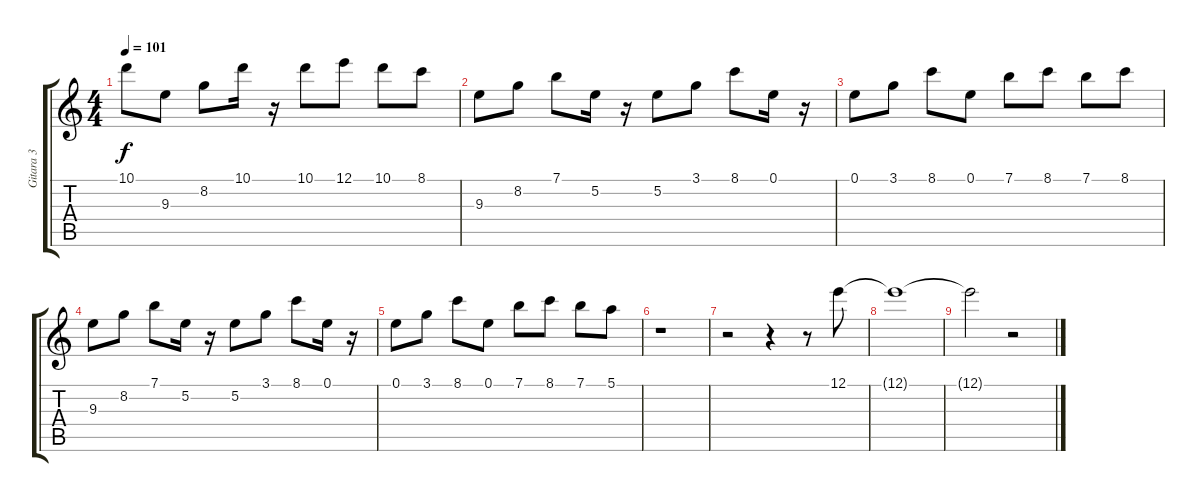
\track ("Gitara 3" "Gitara 3") {instrument distortionguitar}
\staff {score tabs}
\tuning (E4 B3 G3 D3 A2 E2) {hide}
\ts (4 4)
\tempo 101
\clef g2
\ks c
10.1.8{dy f} 9.3.8 8.2.8 10.1.16 r.16 10.1.8 12.1.8 10.1.8 8.1.8 |
9.3.8 8.2.8 7.1.8 5.2.16 r.16 5.2.8 3.1.8 8.1.8 0.1.16 r.16 |
0.1.8 3.1.8 8.1.8 0.1.8 7.1.8 8.1.8 7.1.8 8.1.8 |
9.3.8 8.2.8 7.1.8 5.2.16 r.16 5.2.8 3.1.8 8.1.8 0.1.16 r.16 |
0.1.8 3.1.8 8.1.8 0.1.8 7.1.8 8.1.8 7.1.8 5.1.8 |
r.1 |
r.2 r.4 r.8 12.1.8 |
12.1{t}.1 |
12.1{t}.2 r.2
